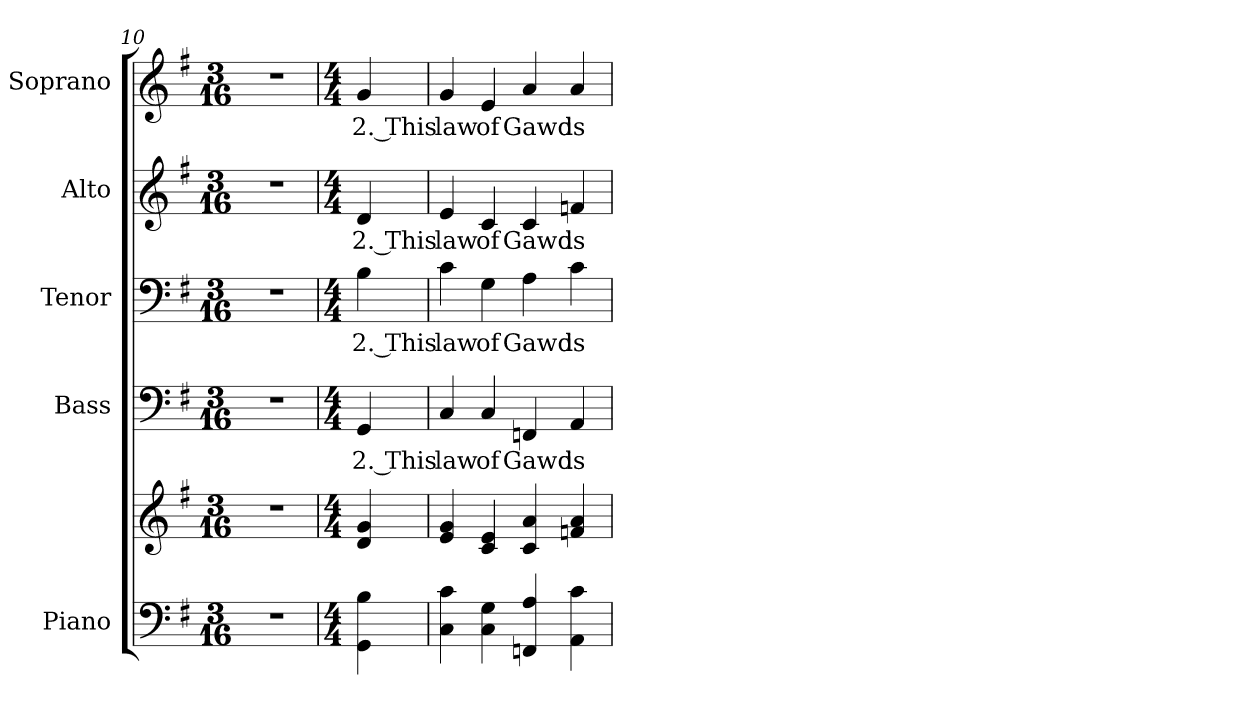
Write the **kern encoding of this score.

**kern	**kern	**kern	**text	**kern	**text	**kern	**text	**kern	**text
*part5	*part5	*part4	*part4	*part3	*part3	*part2	*part2	*part1	*part1
*staff6	*staff5	*staff4	*staff4	*staff3	*staff3	*staff2	*staff2	*staff1	*staff1
*I"Piano	*	*I"Bass	*	*I"Tenor	*	*I"Alto	*	*I"Soprano	*
*I'Pno.	*	*I'B.	*	*I'T.	*	*I'A.	*	*I'S.	*
*clefF4	*clefG2	*clefF4	*	*clefF4	*	*clefG2	*	*clefG2	*
*k[f#]	*k[f#]	*k[f#]	*	*k[f#]	*	*k[f#]	*	*k[f#]	*
*G:	*G:	*G:	*	*G:	*	*G:	*	*G:	*
*M3/16	*M3/16	*M3/16	*	*M3/16	*	*M3/16	*	*M3/16	*
=10	=10	=10	=10	=10	=10	=10	=10	=10	=10
!LO:N:vis=1	!LO:N:vis=1	!LO:N:vis=1	!	!LO:N:vis=1	!	!LO:N:vis=1	!	!LO:N:vis=1	!
8.r	8.r	8.r	.	8.r	.	8.r	.	8.r	.
!!LO:PB:g=z
=11	=11	=11	=11	=11	=11	=11	=11	=11	=11
*M4/4	*M4/4	*M4/4	*	*M4/4	*	*M4/4	*	*M4/4	*
!	!	!	!LO:LY:b:color=#000000	!	!	!	!	!	!
!	!	!	!	!	!LO:LY:b:color=#000000	!	!	!	!
!	!	!	!	!	!	!	!LO:LY:b:color=#000000	!	!
!	!	!	!	!	!	!	!	!	!LO:LY:b:color=#000000
4GGi\ 4Bi	4di/ 4gi	4GGi/	2. This	4Bi\	2. This	4di/	2. This	4gi/	2. This
=12	=12	=12	=12	=12	=12	=12	=12	=12	=12
!	!	!	!LO:LY:b:color=#000000	!	!	!	!	!	!
!	!	!	!	!	!LO:LY:b:color=#000000	!	!	!	!
!	!	!	!	!	!	!	!LO:LY:b:color=#000000	!	!
!	!	!	!	!	!	!	!	!	!LO:LY:b:color=#000000
4Ci\ 4ci	4ei/ 4gi	4Ci/	law	4ci\	law	4ei/	law	4gi/	law
!	!	!	!LO:LY:b:color=#000000	!	!	!	!	!	!
!	!	!	!	!	!LO:LY:b:color=#000000	!	!	!	!
!	!	!	!	!	!	!	!LO:LY:b:color=#000000	!	!
!	!	!	!	!	!	!	!	!	!LO:LY:b:color=#000000
4Ci\ 4Gi	4ci/ 4ei	4Ci/	of	4Gi\	of	4ci/	of	4ei/	of
!	!	!	!LO:LY:b:color=#000000	!	!	!	!	!	!
!	!	!	!	!	!LO:LY:b:color=#000000	!	!	!	!
!	!	!	!	!	!	!	!LO:LY:b:color=#000000	!	!
!	!	!	!	!	!	!	!	!	!LO:LY:b:color=#000000
4FFni/ 4Ai	4ci/ 4ai	4FFni/	Gawd	4Ai\	Gawd	4ci/	Gawd	4ai/	Gawd
!	!	!	!LO:LY:b:color=#000000	!	!	!	!	!	!
!	!	!	!	!	!LO:LY:b:color=#000000	!	!	!	!
!	!	!	!	!	!	!	!LO:LY:b:color=#000000	!	!
!	!	!	!	!	!	!	!	!	!LO:LY:b:color=#000000
4AAi\ 4ci	4fni/ 4ai	4AAi/	is	4ci\	is	4fni/	is	4ai/	is
=	=	=	=	=	=	=	=	=	=
*-	*-	*-	*-	*-	*-	*-	*-	*-	*-
